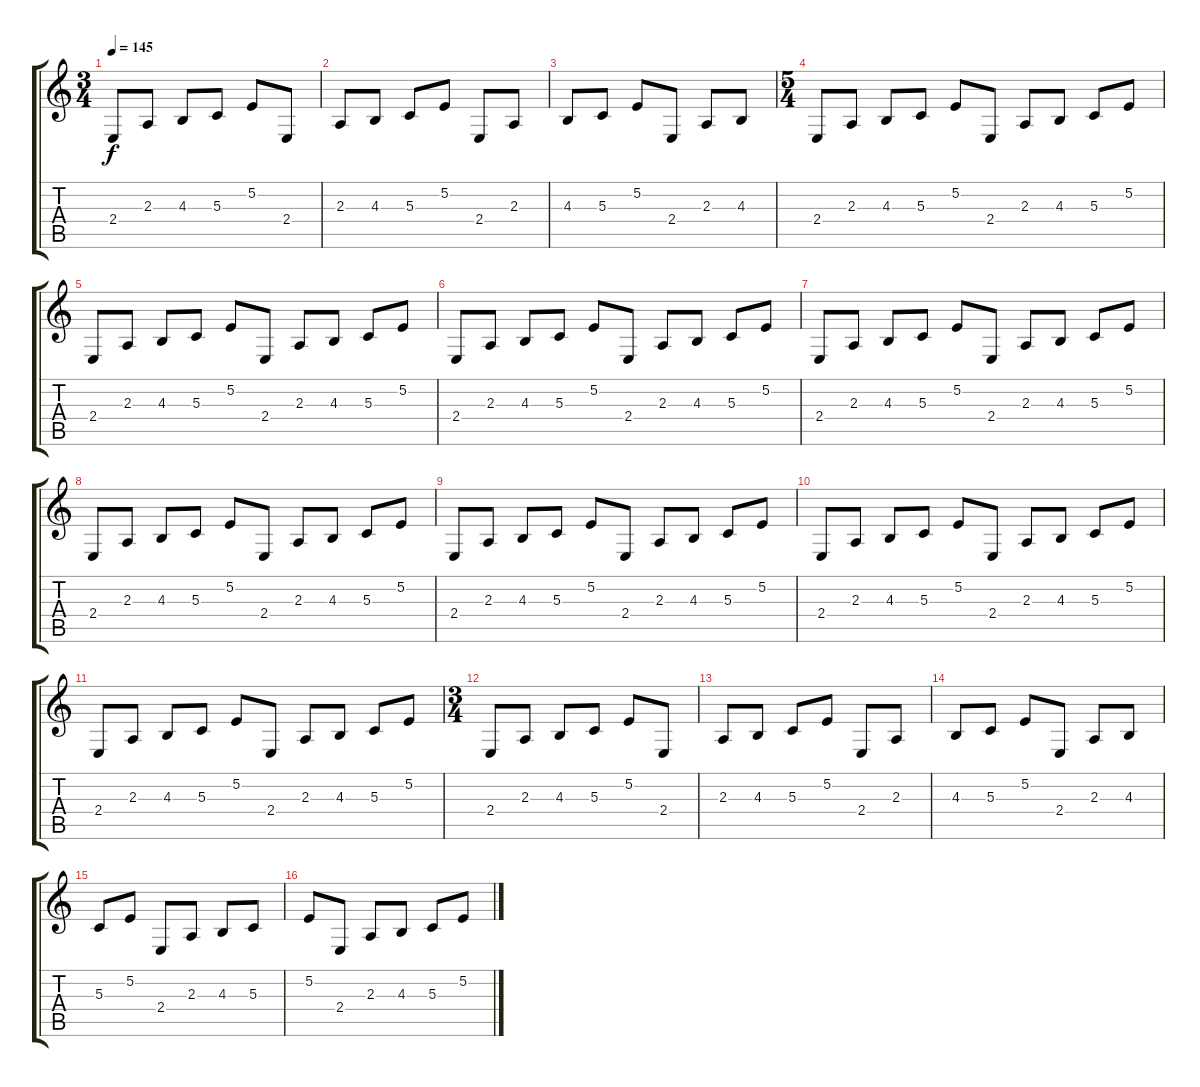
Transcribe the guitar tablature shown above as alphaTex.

\track "" {instrument brightacousticpiano}
\staff {score tabs}
\tuning (E4 B3 G3 D3 A2 E2) {hide}
\ts (3 4)
\tempo 145
\clef g2
\ks c
2.4.8{dy f} 2.3.8 4.3.8 5.3.8 5.2.8 2.4.8 |
2.3.8 4.3.8 5.3.8 5.2.8 2.4.8 2.3.8 |
4.3.8 5.3.8 5.2.8 2.4.8 2.3.8 4.3.8 |
\ts (5 4)
2.4.8 2.3.8 4.3.8 5.3.8 5.2.8 2.4.8 2.3.8 4.3.8 5.3.8 5.2.8 |
2.4.8 2.3.8 4.3.8 5.3.8 5.2.8 2.4.8 2.3.8 4.3.8 5.3.8 5.2.8 |
2.4.8 2.3.8 4.3.8 5.3.8 5.2.8 2.4.8 2.3.8 4.3.8 5.3.8 5.2.8 |
2.4.8 2.3.8 4.3.8 5.3.8 5.2.8 2.4.8 2.3.8 4.3.8 5.3.8 5.2.8 |
2.4.8 2.3.8 4.3.8 5.3.8 5.2.8 2.4.8 2.3.8 4.3.8 5.3.8 5.2.8 |
2.4.8 2.3.8 4.3.8 5.3.8 5.2.8 2.4.8 2.3.8 4.3.8 5.3.8 5.2.8 |
2.4.8 2.3.8 4.3.8 5.3.8 5.2.8 2.4.8 2.3.8 4.3.8 5.3.8 5.2.8 |
2.4.8 2.3.8 4.3.8 5.3.8 5.2.8 2.4.8 2.3.8 4.3.8 5.3.8 5.2.8 |
\ts (3 4)
2.4.8 2.3.8 4.3.8 5.3.8 5.2.8 2.4.8 |
2.3.8 4.3.8 5.3.8 5.2.8 2.4.8 2.3.8 |
4.3.8 5.3.8 5.2.8 2.4.8 2.3.8 4.3.8 |
5.3.8 5.2.8 2.4.8 2.3.8 4.3.8 5.3.8 |
5.2.8 2.4.8 2.3.8 4.3.8 5.3.8 5.2.8
